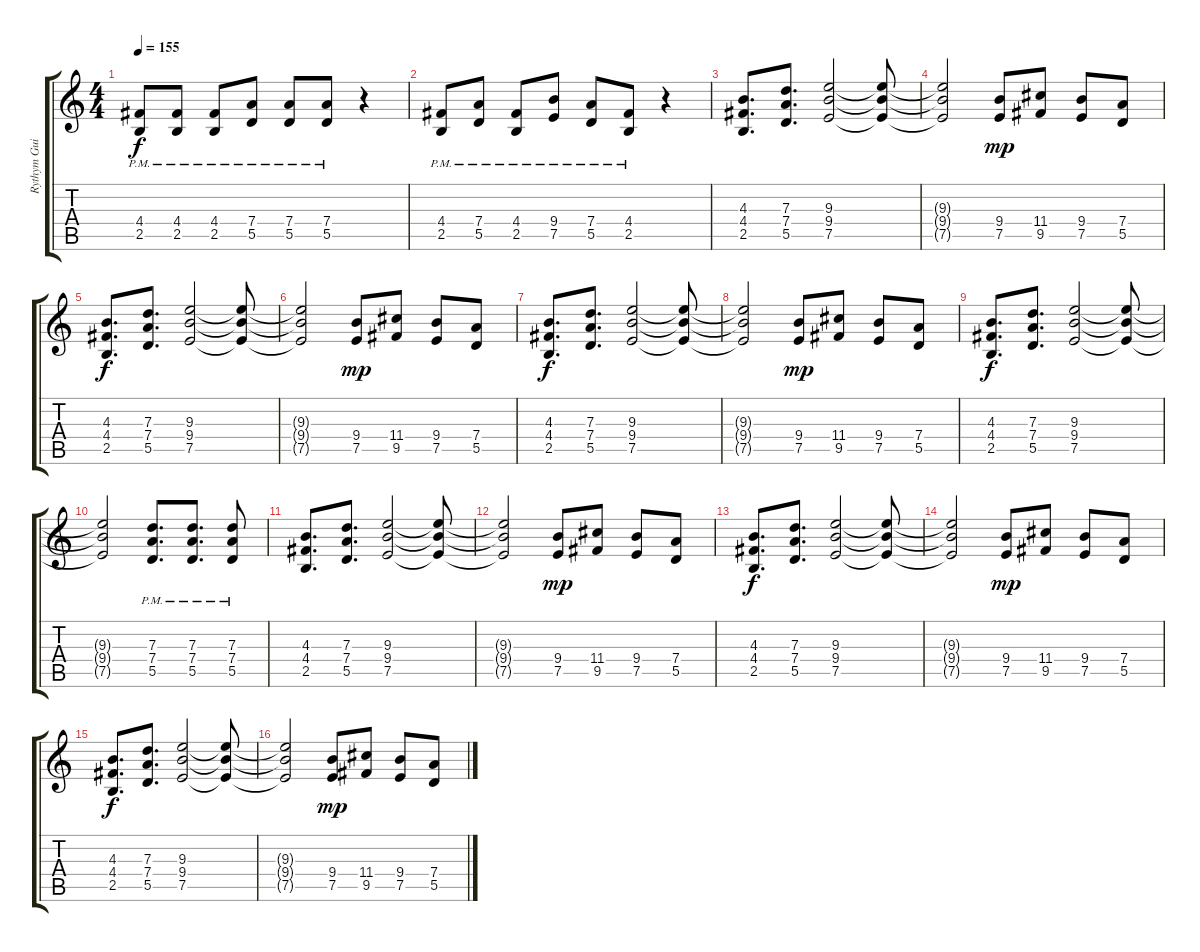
\track ("Rythym Guitar (Regular Tuning)" "Rythym Gui") {mute instrument distortionguitar}
\staff {score tabs}
\tuning (E4 B3 G3 D3 A2 E2) {hide}
\ts (4 4)
\tempo 155
\clef g2
\ks c
(4.4{pm} 2.5{pm}).8{dy f} (4.4{pm} 2.5{pm}).8 (4.4{pm} 2.5{pm}).8 (7.4{pm} 5.5{pm}).8 (7.4{pm} 5.5{pm}).8 (7.4{pm} 5.5{pm}).8 r.4 |
(4.4{pm} 2.5{pm}).8 (7.4{pm} 5.5{pm}).8 (4.4{pm} 2.5{pm}).8 (9.4{pm} 7.5{pm}).8 (7.4{pm} 5.5{pm}).8 (4.4{pm} 2.5{pm}).8 r.4 |
(4.3 4.4 2.5).8{d} (7.3 7.4 5.5).8{d} (9.3 9.4 7.5).2 (9.3{t} 9.4{t} 7.5{t}).8 |
(9.3{t} 9.4{t} 7.5{t}).2 (9.4 7.5).8{dy mp} (11.4 9.5).8 (9.4 7.5).8 (7.4 5.5).8 |
(4.3 4.4 2.5).8{d dy f} (7.3 7.4 5.5).8{d} (9.3 9.4 7.5).2 (9.3{t} 9.4{t} 7.5{t}).8 |
(9.3{t} 9.4{t} 7.5{t}).2 (9.4 7.5).8{dy mp} (11.4 9.5).8 (9.4 7.5).8 (7.4 5.5).8 |
(4.3 4.4 2.5).8{d dy f} (7.3 7.4 5.5).8{d} (9.3 9.4 7.5).2 (9.3{t} 9.4{t} 7.5{t}).8 |
(9.3{t} 9.4{t} 7.5{t}).2 (9.4 7.5).8{dy mp} (11.4 9.5).8 (9.4 7.5).8 (7.4 5.5).8 |
(4.3 4.4 2.5).8{d dy f} (7.3 7.4 5.5).8{d} (9.3 9.4 7.5).2 (9.3{t} 9.4{t} 7.5{t}).8 |
(9.3{t} 9.4{t} 7.5{t}).2 (7.3{pm} 7.4{pm} 5.5{pm}).8{d} (7.3{pm} 7.4{pm} 5.5{pm}).8{d} (7.3{pm} 7.4{pm} 5.5{pm}).8 |
(4.3 4.4 2.5).8{d} (7.3 7.4 5.5).8{d} (9.3 9.4 7.5).2 (9.3{t} 9.4{t} 7.5{t}).8 |
(9.3{t} 9.4{t} 7.5{t}).2 (9.4 7.5).8{dy mp} (11.4 9.5).8 (9.4 7.5).8 (7.4 5.5).8 |
(4.3 4.4 2.5).8{d dy f} (7.3 7.4 5.5).8{d} (9.3 9.4 7.5).2 (9.3{t} 9.4{t} 7.5{t}).8 |
(9.3{t} 9.4{t} 7.5{t}).2 (9.4 7.5).8{dy mp} (11.4 9.5).8 (9.4 7.5).8 (7.4 5.5).8 |
(4.3 4.4 2.5).8{d dy f} (7.3 7.4 5.5).8{d} (9.3 9.4 7.5).2 (9.3{t} 9.4{t} 7.5{t}).8 |
(9.3{t} 9.4{t} 7.5{t}).2 (9.4 7.5).8{dy mp} (11.4 9.5).8 (9.4 7.5).8 (7.4 5.5).8
